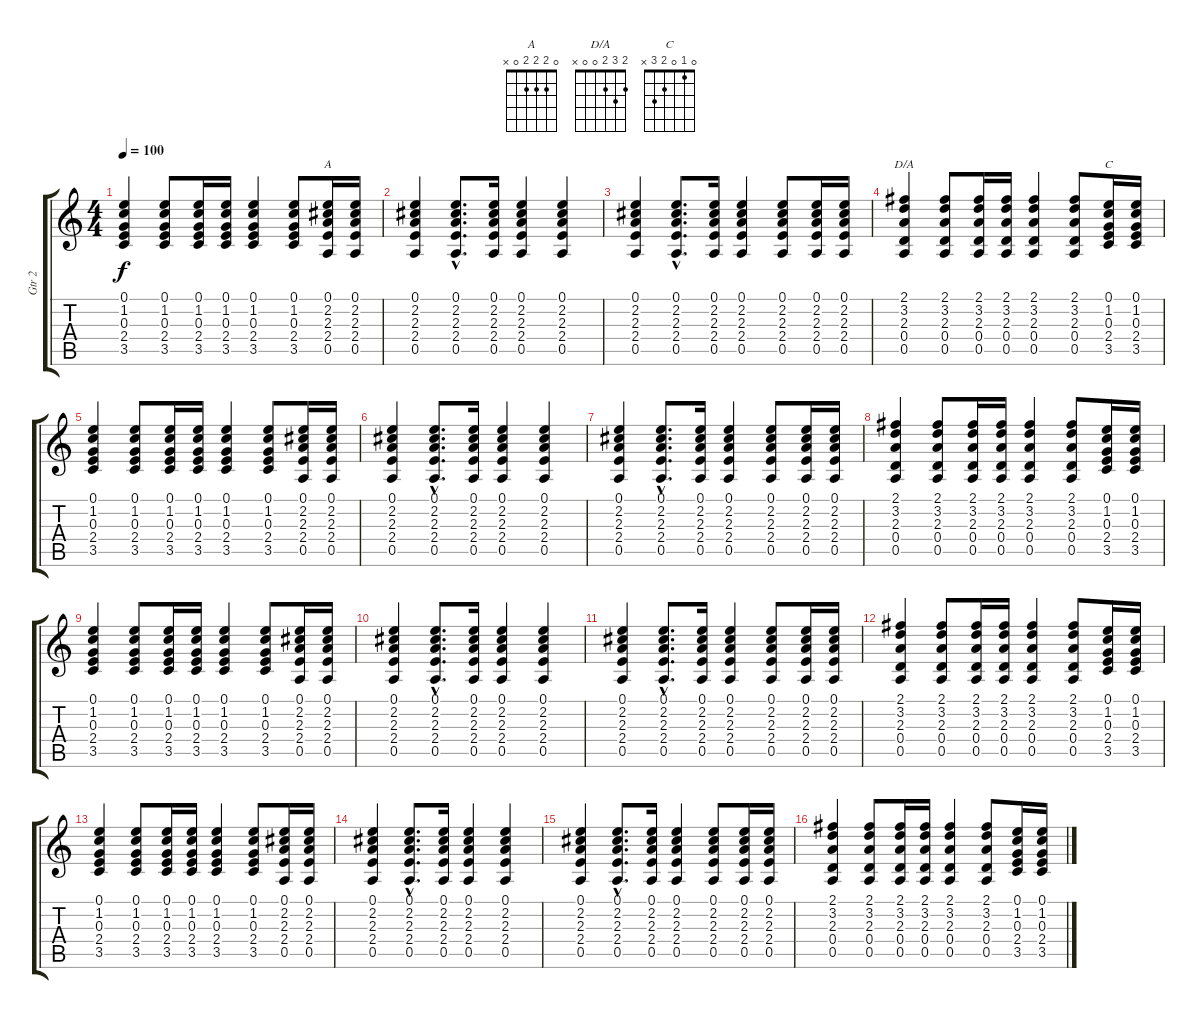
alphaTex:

\track ("Gtr 2" "Gtr 2") {instrument distortionguitar}
\staff {score tabs}
\tuning (E4 B3 G3 D3 A2 E2) {hide}
\chord ("A" 0 2 2 2 0 x)
\chord ("D/A" 2 3 2 0 0 x)
\chord ("C" 0 1 0 2 3 x)
\ts (4 4)
\tempo 100
\clef g2
\ks c
(0.1 1.2 0.3 2.4 3.5).4{dy f} (0.1 1.2 0.3 2.4 3.5).8 (0.1 1.2 0.3 2.4 3.5).16 (0.1 1.2 0.3 2.4 3.5).16 (0.1 1.2 0.3 2.4 3.5).4 (0.1 1.2 0.3 2.4 3.5).8 (0.1 2.2 2.3 2.4 0.5).16{ch "A"} (0.1 2.2 2.3 2.4 0.5).16 |
(0.1 2.2 2.3 2.4 0.5).4 (0.1{hac} 2.2{hac} 2.3{hac} 2.4{hac} 0.5{hac}).8{d} (0.1 2.2 2.3 2.4 0.5).16 (0.1 2.2 2.3 2.4 0.5).4 (0.1 2.2 2.3 2.4 0.5).4 |
(0.1 2.2 2.3 2.4 0.5).4 (0.1{hac} 2.2{hac} 2.3{hac} 2.4{hac} 0.5{hac}).8{d} (0.1 2.2 2.3 2.4 0.5).16 (0.1 2.2 2.3 2.4 0.5).4 (0.1 2.2 2.3 2.4 0.5).8 (0.1 2.2 2.3 2.4 0.5).16 (0.1 2.2 2.3 2.4 0.5).16 |
(2.1 3.2 2.3 0.4 0.5).4{ch "D/A"} (2.1 3.2 2.3 0.4 0.5).8 (2.1 3.2 2.3 0.4 0.5).16 (2.1 3.2 2.3 0.4 0.5).16 (2.1 3.2 2.3 0.4 0.5).4 (2.1 3.2 2.3 0.4 0.5).8 (0.1 1.2 0.3 2.4 3.5).16{ch "C"} (0.1 1.2 0.3 2.4 3.5).16 |
(0.1 1.2 0.3 2.4 3.5).4 (0.1 1.2 0.3 2.4 3.5).8 (0.1 1.2 0.3 2.4 3.5).16 (0.1 1.2 0.3 2.4 3.5).16 (0.1 1.2 0.3 2.4 3.5).4 (0.1 1.2 0.3 2.4 3.5).8 (0.1 2.2 2.3 2.4 0.5).16 (0.1 2.2 2.3 2.4 0.5).16 |
(0.1 2.2 2.3 2.4 0.5).4 (0.1{hac} 2.2{hac} 2.3{hac} 2.4{hac} 0.5{hac}).8{d} (0.1 2.2 2.3 2.4 0.5).16 (0.1 2.2 2.3 2.4 0.5).4 (0.1 2.2 2.3 2.4 0.5).4 |
(0.1 2.2 2.3 2.4 0.5).4 (0.1{hac} 2.2{hac} 2.3{hac} 2.4{hac} 0.5{hac}).8{d} (0.1 2.2 2.3 2.4 0.5).16 (0.1 2.2 2.3 2.4 0.5).4 (0.1 2.2 2.3 2.4 0.5).8 (0.1 2.2 2.3 2.4 0.5).16 (0.1 2.2 2.3 2.4 0.5).16 |
(2.1 3.2 2.3 0.4 0.5).4 (2.1 3.2 2.3 0.4 0.5).8 (2.1 3.2 2.3 0.4 0.5).16 (2.1 3.2 2.3 0.4 0.5).16 (2.1 3.2 2.3 0.4 0.5).4 (2.1 3.2 2.3 0.4 0.5).8 (0.1 1.2 0.3 2.4 3.5).16 (0.1 1.2 0.3 2.4 3.5).16 |
(0.1 1.2 0.3 2.4 3.5).4 (0.1 1.2 0.3 2.4 3.5).8 (0.1 1.2 0.3 2.4 3.5).16 (0.1 1.2 0.3 2.4 3.5).16 (0.1 1.2 0.3 2.4 3.5).4 (0.1 1.2 0.3 2.4 3.5).8 (0.1 2.2 2.3 2.4 0.5).16 (0.1 2.2 2.3 2.4 0.5).16 |
(0.1 2.2 2.3 2.4 0.5).4 (0.1{hac} 2.2{hac} 2.3{hac} 2.4{hac} 0.5{hac}).8{d} (0.1 2.2 2.3 2.4 0.5).16 (0.1 2.2 2.3 2.4 0.5).4 (0.1 2.2 2.3 2.4 0.5).4 |
(0.1 2.2 2.3 2.4 0.5).4 (0.1{hac} 2.2{hac} 2.3{hac} 2.4{hac} 0.5{hac}).8{d} (0.1 2.2 2.3 2.4 0.5).16 (0.1 2.2 2.3 2.4 0.5).4 (0.1 2.2 2.3 2.4 0.5).8 (0.1 2.2 2.3 2.4 0.5).16 (0.1 2.2 2.3 2.4 0.5).16 |
(2.1 3.2 2.3 0.4 0.5).4 (2.1 3.2 2.3 0.4 0.5).8 (2.1 3.2 2.3 0.4 0.5).16 (2.1 3.2 2.3 0.4 0.5).16 (2.1 3.2 2.3 0.4 0.5).4 (2.1 3.2 2.3 0.4 0.5).8 (0.1 1.2 0.3 2.4 3.5).16 (0.1 1.2 0.3 2.4 3.5).16 |
(0.1 1.2 0.3 2.4 3.5).4 (0.1 1.2 0.3 2.4 3.5).8 (0.1 1.2 0.3 2.4 3.5).16 (0.1 1.2 0.3 2.4 3.5).16 (0.1 1.2 0.3 2.4 3.5).4 (0.1 1.2 0.3 2.4 3.5).8 (0.1 2.2 2.3 2.4 0.5).16 (0.1 2.2 2.3 2.4 0.5).16 |
(0.1 2.2 2.3 2.4 0.5).4 (0.1{hac} 2.2{hac} 2.3{hac} 2.4{hac} 0.5{hac}).8{d} (0.1 2.2 2.3 2.4 0.5).16 (0.1 2.2 2.3 2.4 0.5).4 (0.1 2.2 2.3 2.4 0.5).4 |
(0.1 2.2 2.3 2.4 0.5).4 (0.1{hac} 2.2{hac} 2.3{hac} 2.4{hac} 0.5{hac}).8{d} (0.1 2.2 2.3 2.4 0.5).16 (0.1 2.2 2.3 2.4 0.5).4 (0.1 2.2 2.3 2.4 0.5).8 (0.1 2.2 2.3 2.4 0.5).16 (0.1 2.2 2.3 2.4 0.5).16 |
(2.1 3.2 2.3 0.4 0.5).4 (2.1 3.2 2.3 0.4 0.5).8 (2.1 3.2 2.3 0.4 0.5).16 (2.1 3.2 2.3 0.4 0.5).16 (2.1 3.2 2.3 0.4 0.5).4 (2.1 3.2 2.3 0.4 0.5).8 (0.1 1.2 0.3 2.4 3.5).16 (0.1 1.2 0.3 2.4 3.5).16
